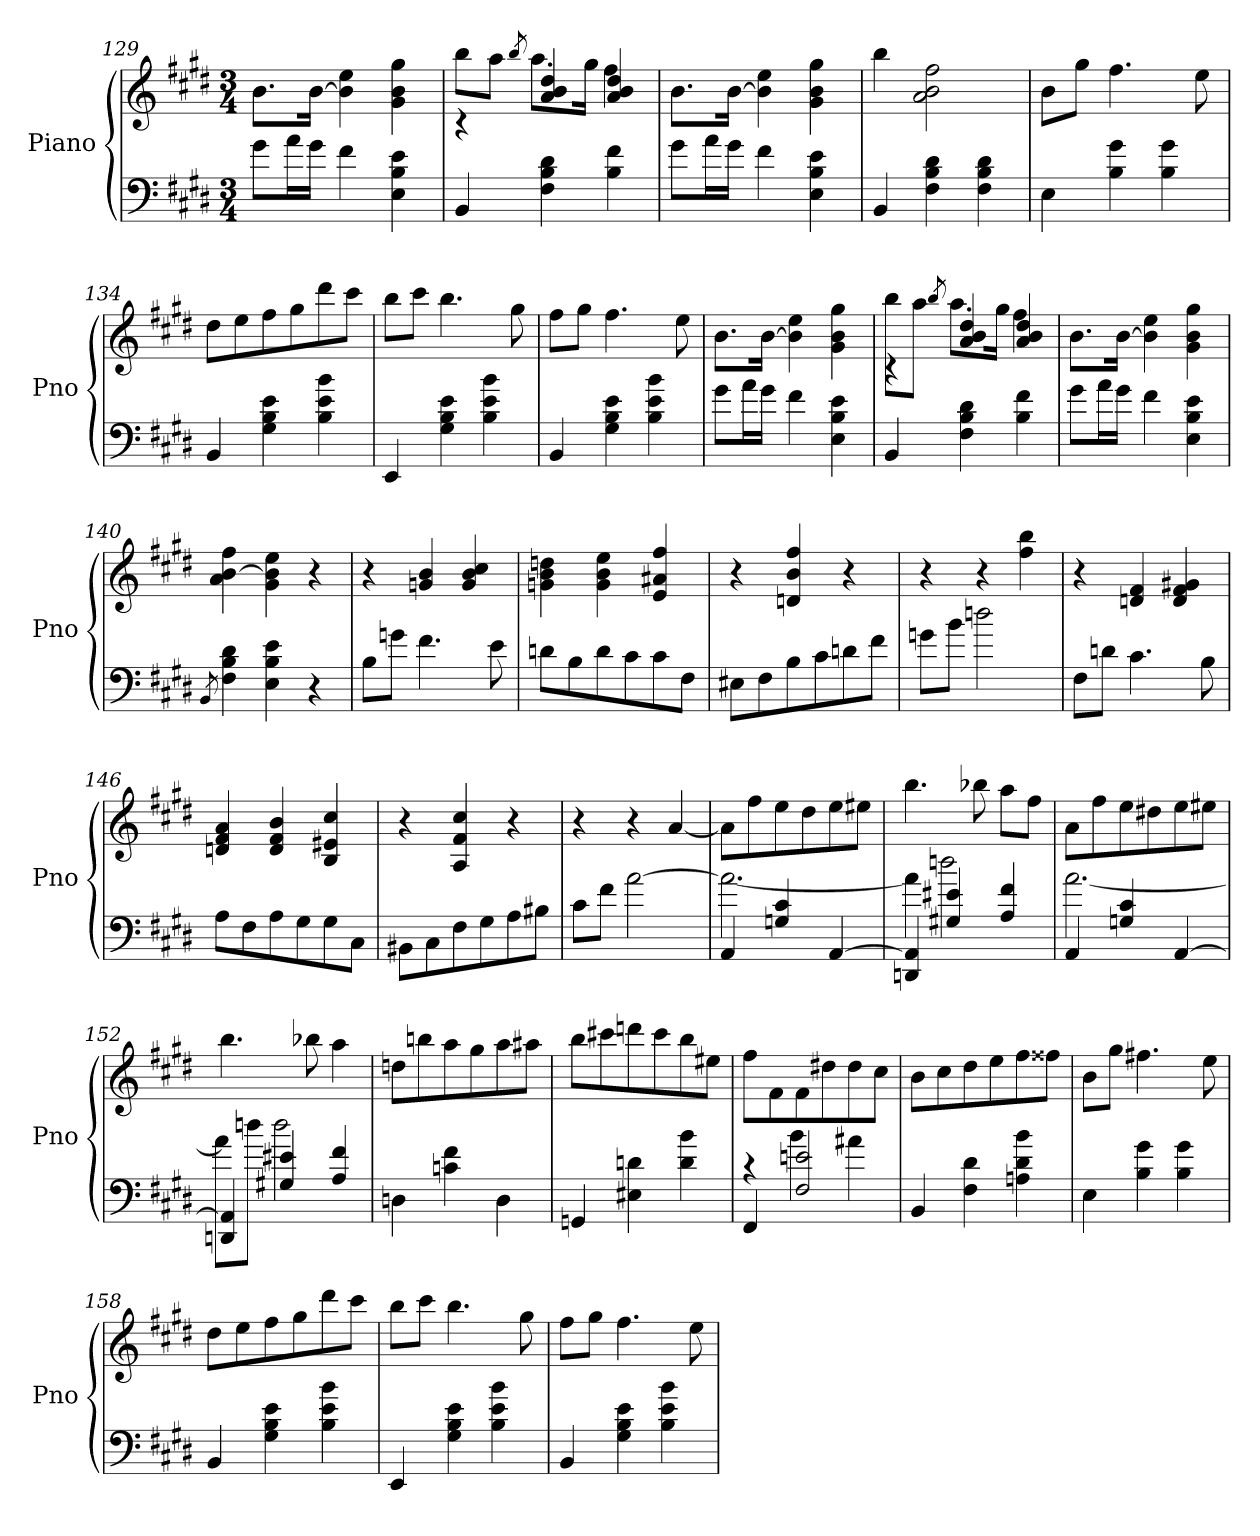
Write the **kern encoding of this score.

**kern	**kern
*part1	*part1
*staff2	*staff1
*I"Piano	*
*I'Pno	*
*clefF4	*clefG2
*k[f#c#g#d#]	*k[f#c#g#d#]
*M3/4	*M3/4
=129	=129
8g#L	8.bL
16aL	.
16g#JJ	[16bJk
4f#	4b] 4ee
4E 4B 4e	4g# 4b 4gg#
=130	=130
*	*^
4BB	4rc	8bbL
.	.	8aaJ
.	.	8qbb/
4F# 4B 4d#	4a 4b 4dd#	8.aaL
.	.	16gg#Jk
4B 4f#	4a 4b 4dd#	4ff#
*	*v	*v
=131	=131
8g#L	8.bL
16aL	.
16g#JJ	[16bJk
4f#	4b] 4ee
4E 4B 4e	4g# 4b 4gg#
=132	=132
4BB	4bb
4F# 4B 4d#	2a 2b 2ff#
4F# 4B 4d#	.
=133	=133
4E	8bL
.	8gg#J
4B 4g#	4.ff#
4B 4g#	.
.	8ee
=134	=134
4BB	8dd#L
.	8ee
4G# 4B 4e	8ff#
.	8gg#
4B 4e 4b	8ddd#
.	8ccc#J
=135	=135
4EE	8bbL
.	8ccc#J
4G# 4B 4e	4.bb
4B 4e 4b	.
.	8gg#
=136	=136
4BB	8ff#L
.	8gg#J
4G# 4B 4e	4.ff#
4B 4e 4b	.
.	8ee
=137	=137
8g#L	8.bL
16aL	.
16g#JJ	[16bJk
4f#	4b] 4ee
4E 4B 4e	4g# 4b 4gg#
=138	=138
*	*^
4BB	4rc	8bbL
.	.	8aaJ
.	.	8qbb/
4F# 4B 4d#	4a 4b 4dd#	8.aaL
.	.	16gg#Jk
4B 4f#	4a 4b 4dd#	4ff#
*	*v	*v
=139	=139
8g#L	8.bL
16aL	.
16g#JJ	[16bJk
4f#	4b] 4ee
4E 4B 4e	4g# 4b 4gg#
=140	=140
8qBB/	.
4F# 4B 4d#	4a [4b 4ff#
4E 4B 4e	4g# 4b] 4ee
4r	4r
=141	=141
8BL	4r
8gnJ	.
4.f#	4gn 4b
.	4g 4b 4cc#
8e	.
=142	=142
8dnL	4gn 4b 4ddn
8B	.
8d	4g 4b 4ee
8c#	.
8c#	4e 4a#X 4ff#
8F#J	.
=143	=143
8E#XL	4r
8F#	.
8B	4dn 4b 4ff#
8c#	.
8dn	4r
8f#J	.
=144	=144
8gnL	4r
8bJ	.
2ddn	4r
.	4ff# 4bb
=145	=145
8F#L	4r
8dnJ	.
4.c#	4dn 4f#
.	4d 4f# 4g#X
8B	.
=146	=146
8AL	4dn 4f# 4a
8F#	.
8A	4d 4f# 4b
8G#	.
8G#	4B 4e#X 4cc#
8C#J	.
=147	=147
8BB#XL	4r
8C#	.
8F#	4A 4f# 4cc#
8G#	.
8A	4r
8B#XJ	.
=148	=148
8c#L	4r
8f#J	.
[2a	4r
.	[4a
=149	=149
*^	*
4AA	2.a_	8aL]
.	.	8ff#
4Gn 4c#	.	8ee
.	.	8dd#
[4AA	.	8ee
.	.	8ee#XJ
=150	=150	=150
4DDn 4AA]	4a]	4.bb
4G#X 4e#X	2ddn	.
.	.	8bb-X
4A 4f#	.	8aaL
.	.	8ff#J
=151	=151	=151
4AA	[2.a	8aL
.	.	8ff#
4Gn 4c#	.	8ee
.	.	8dd#X
[4AA	.	8ee
.	.	8ee#XJ
=152	=152	=152
4DDn 4AA]	8aL]	4.bb
.	8ddnJ	.
4G#X 4e#X	2dd	.
.	.	8bb-X
4A 4f#	.	4aa
*v	*v	*
=153	=153
4Dn	8ddnL
.	8bbn
4cn 4f#	8aa
.	8gg#
4D	8aa
.	8aa#XJ
=154	=154
4GGn	8bbL
.	8ccc#X
4E#X 4dn	8dddn
.	8ccc#
4d 4b	8bb
.	8ee#XJ
=155	=155
*^	*
4FF#	4rc	8ff#L
.	.	8f#
2F# 2en	4b	8f#
.	.	8dd#X
.	4a#X	8dd#
.	.	8cc#J
*v	*v	*
=156	=156
4BB	8bL
.	8cc#
4F# 4d#	8dd#
.	8ee
4An 4d# 4b	8ff#
.	8ff##XJ
=157	=157
4E	8bL
.	8gg#J
4B 4g#	4.ff#X
4B 4g#	.
.	8ee
=158	=158
4BB	8dd#L
.	8ee
4G# 4B 4e	8ff#
.	8gg#
4B 4e 4b	8ddd#
.	8ccc#J
=159	=159
4EE	8bbL
.	8ccc#J
4G# 4B 4e	4.bb
4B 4e 4b	.
.	8gg#
=160	=160
4BB	8ff#L
.	8gg#J
4G# 4B 4e	4.ff#
4B 4e 4b	.
.	8ee
=	=
*-	*-
